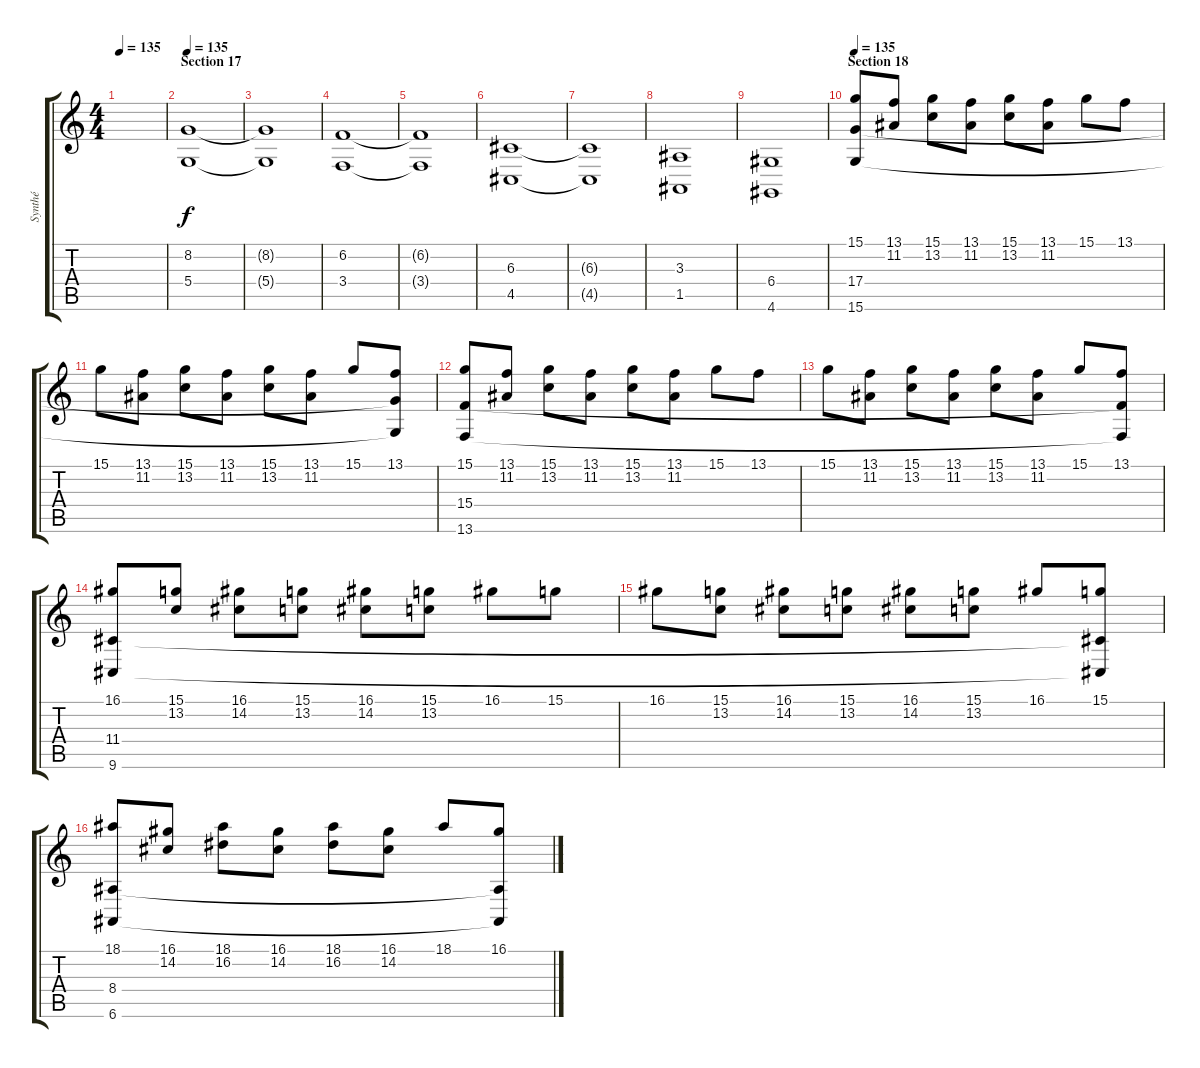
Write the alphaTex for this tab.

\track ("Synthé" "Synthé") {instrument churchorgan}
\staff {score tabs}
\tuning (E4 B3 G3 D3 A2 E2) {hide}
\ts (4 4)
\tempo 135
\clef g2
\ks c
|
\section ("" "Section 17")
\tempo 135
(8.2 5.4).1{instrument choiraahs} |
(8.2{t} 5.4{t}).1 |
(6.2 3.4).1 |
(6.2{t} 3.4{t}).1 |
(6.3 4.5).1 |
(6.3{t} 4.5{t}).1 |
(3.3 1.5).1 |
(6.4 4.6).1 |
\section ("" "Section 18")
\tempo 135
(15.1 17.4 15.6).8{volume 0} (13.1 11.2).8 (15.1 13.2).8 (13.1 11.2).8 (15.1 13.2).8{volume 12} (13.1 11.2).8 15.1.8 13.1.8 |
15.1.8 (13.1 11.2).8 (15.1 13.2).8 (13.1 11.2).8 (15.1 13.2).8 (13.1 11.2).8 15.1.8 (13.1 17.4{t} 15.6{t}).8 |
(15.1 15.4 13.6).8 (13.1 11.2).8 (15.1 13.2).8 (13.1 11.2).8 (15.1 13.2).8 (13.1 11.2).8 15.1.8 13.1.8 |
15.1.8 (13.1 11.2).8 (15.1 13.2).8 (13.1 11.2).8 (15.1 13.2).8 (13.1 11.2).8 15.1.8 (13.1 15.4{t} 13.6{t}).8 |
(16.1 11.4 9.6).8 (15.1 13.2).8 (16.1 14.2).8 (15.1 13.2).8 (16.1 14.2).8 (15.1 13.2).8 16.1.8 15.1.8 |
16.1.8 (15.1 13.2).8 (16.1 14.2).8 (15.1 13.2).8 (16.1 14.2).8 (15.1 13.2).8 16.1.8 (15.1 11.4{t} 9.6{t}).8 |
(18.1 8.4 6.6).8 (16.1 14.2).8 (18.1 16.2).8 (16.1 14.2).8 (18.1 16.2).8 (16.1 14.2).8 18.1.8 (16.1 8.4{t} 6.6{t}).8
